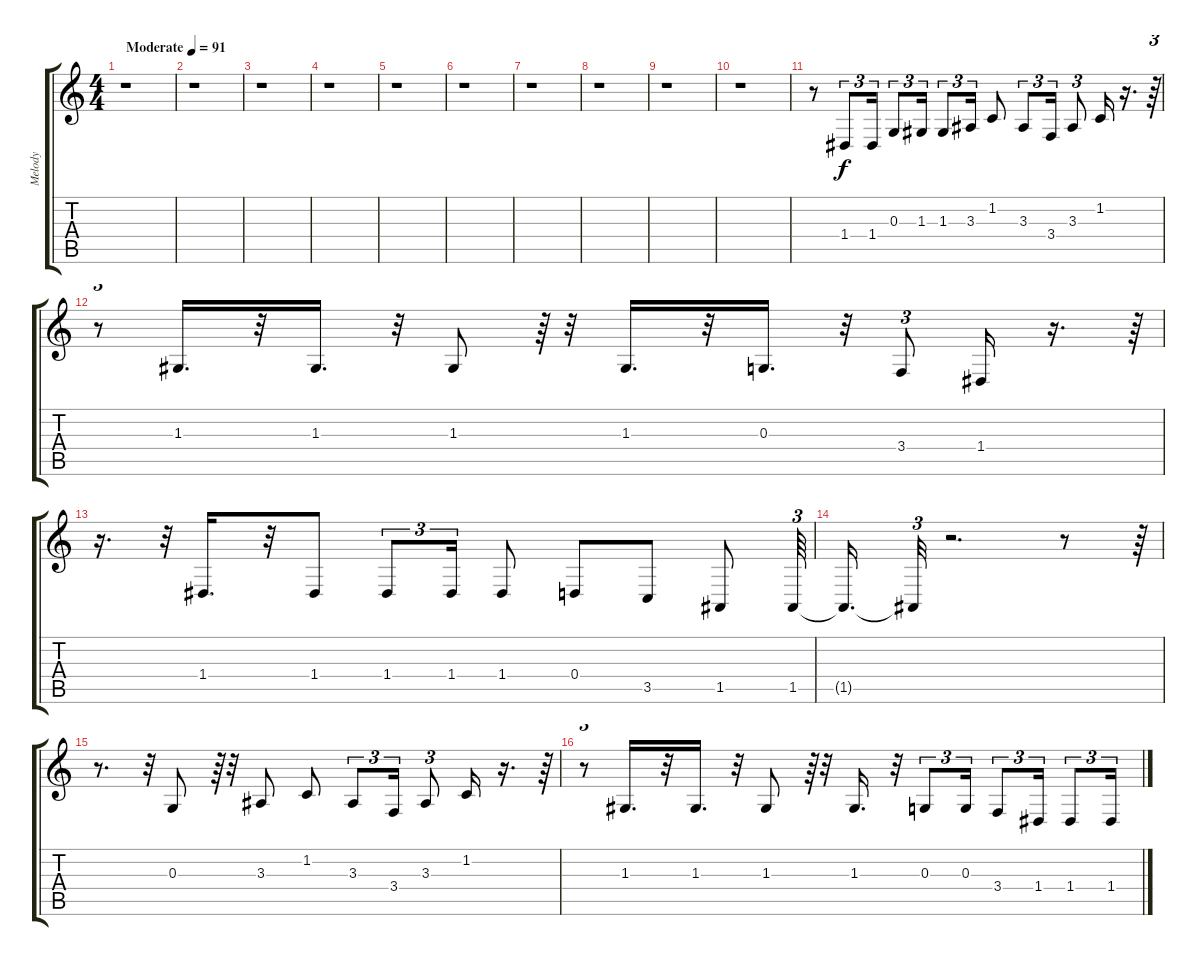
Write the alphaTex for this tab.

\track ("Melody" "Melody") {instrument altosax}
\staff {score tabs}
\tuning (E4 B3 G3 D3 A2 E2) {hide}
\ts (4 4)
\tempo (91 "Moderate")
\clef g2
\ks c
r.1{dy f instrument altosax} |
r.1 |
r.1 |
r.1 |
r.1 |
r.1 |
r.1 |
r.1 |
r.1 |
r.1 |
r.8 1.4.8{tu (3 2)} 1.4.16{tu (3 2)} 0.3.8{tu (3 2)} 1.3.16{tu (3 2)} 1.3.8{tu (3 2)} 3.3.16{tu (3 2)} 1.2.8 3.3.8{tu (3 2)} 3.4.16{tu (3 2)} 3.3.8{tu (3 2)} 1.2.16 r.16{d} r.64{tu (3 2)} |
r.8{tu (3 2)} 1.3.16{d} r.32 1.3.16{d} r.32 1.3.8 r.64{tu (3 2)} r.32 1.3.16{d} r.32 0.3.16{d} r.32 3.4.8{tu (3 2)} 1.4.16 r.16{d} r.64{tu (3 2)} |
r.16{d} r.32{tu (3 2)} 1.4.16{d} r.32 1.4.8 1.4.8{tu (3 2)} 1.4.16{tu (3 2)} 1.4.8 0.4.8 3.5.8 1.5.8 1.5.64{tu (3 2)} |
1.5{t}.16{d} 1.5{t}.32{tu (3 2)} r.2{d} r.8 r.64{tu (3 2)} |
r.8{d} r.32{tu (3 2)} 0.3.8 r.64{tu (3 2)} r.32 3.3.8 1.2.8 3.3.8{tu (3 2)} 3.4.16{tu (3 2)} 3.3.8{tu (3 2)} 1.2.16 r.16{d} r.64{tu (3 2)} |
r.8{tu (3 2)} 1.3.16{d} r.32 1.3.16{d} r.32 1.3.8 r.64{tu (3 2)} r.32 1.3.16{d} r.32 0.3.8{tu (3 2)} 0.3.16{tu (3 2)} 3.4.8{tu (3 2)} 1.4.16{tu (3 2)} 1.4.8{tu (3 2)} 1.4.16{tu (3 2)}
